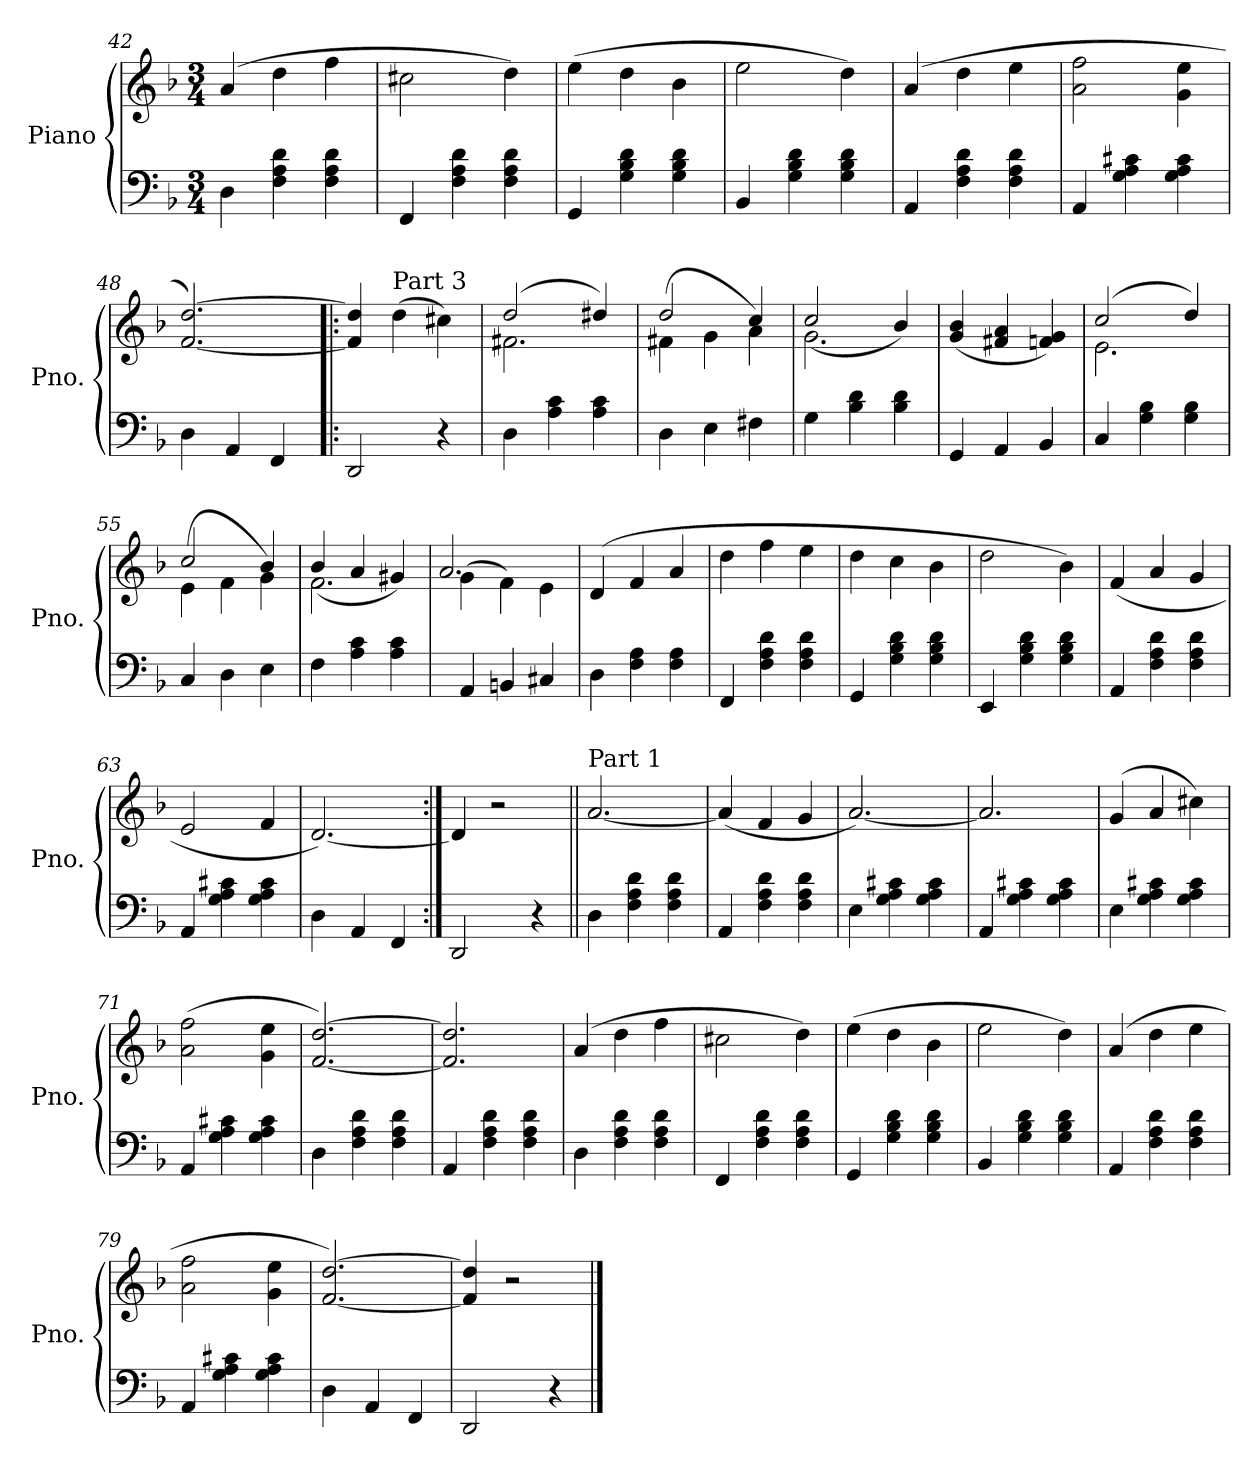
**kern	**kern
*part1	*part1
*staff2	*staff1
*I"Piano	*
*I'Pno.	*
*clefF4	*clefG2
*k[b-]	*k[b-]
*M3/4	*M3/4
=42	=42
4D\	(>4a/
4F\ 4A\ 4d\	4dd\
4F\ 4A\ 4d\	4ff\
=43	=43
4FF/	2cc#X\
4F\ 4A\ 4d\	.
4F\ 4A\ 4d\	4dd\)
=44	=44
4GG/	(>4ee\
4G\ 4B-\ 4d\	4dd\
4G\ 4B-\ 4d\	4b-\
=45	=45
4BB-/	2ee\
4G\ 4B-\ 4d\	.
4G\ 4B-\ 4d\	4dd\)
!!LO:LB:g=z
=46	=46
4AA/	(>4a/
4F\ 4A\ 4d\	4dd\
4F\ 4A\ 4d\	4ee\
=47	=47
4AA/	2a\ 2ff\
4G\ 4A\ 4c#X\	.
4G\ 4A\ 4c#\	4g\ 4ee\
=48	=48
4D\	[2.f/ [2.dd/)
4AA/	.
4FF/	.
=49!|:	=49!|:
2DD/	4f/] 4dd/]
!	!LO:TX:a:t=Part 3
.	(>4dd\
4r	4cc#X\)
=50	=50
*	*^
4D\	(>2dd/	2.f#X\
4A\ 4c\	.	.
4A\ 4c\	4dd#X/)	.
!!LO:LB:g=z	!!
=51	=51	=51
4D\	(<4f#X\	2dd/
4E\	4g\	.
4F#X\	4a\)	4cc/
=52	=52	=52
4G\	2.g\	(>2cc/
4B-\ 4d\	.	.
4B-\ 4d\	.	4b-/)
*	*v	*v
=53	=53
4GG/	(>4g/ 4b-/
4AA/	4f#X/ 4a/
4BB-/	4fn/ 4g/)
=54	=54
*	*^
4C/	(>2cc/	2.e\
4G\ 4B-\	.	.
4G\ 4B-\	4dd/)	.
=55	=55	=55
4C/	(<4e\	2cc/
4D\	4f\	.
4E\	4g\)	4b-/
!!LO:PB:g=z	!!
=56	=56	=56
4F\	2.f\	(>4b-/
4A\ 4c\	.	4a/
4A\ 4c\	.	4g#X/)
=57	=57	=57
4AA/	(<4g\	2.a/
4BBn/	4f\)	.
4C#X/	4e\	.
*	*v	*v
=58	=58
4D\	(>4d/
4F\ 4A\	4f/
4F\ 4A\	4a/
=59	=59
4FF/	4dd\
4F\ 4A\ 4d\	4ff\
4F\ 4A\ 4d\	4ee\
=60	=60
4GG/	4dd\
4G\ 4B-\ 4d\	4cc\
4G\ 4B-\ 4d\	4b-\
!!LO:LB:g=z
=61	=61
4EE/	2dd\
4G\ 4B-\ 4d\	.
4G\ 4B-\ 4d\	4b-\)
=62	=62
4AA/	(>4f/
4F\ 4A\ 4d\	4a/
4F\ 4A\ 4d\	4g/
=63	=63
4AA/	2e/
4G\ 4A\ 4c#X\	.
4G\ 4A\ 4c#\	4f/
=64	=64
4D\	[2.d/)
4AA/	.
4FF/	.
=65:|!	=65:|!
2DD/	4d/]
.	2r
4r	.
!!LO:LB:g=z
=66||	=66||
!	!LO:TX:a:t=Part 1
4D\	[2.a/
4F\ 4A\ 4d\	.
4F\ 4A\ 4d\	.
=67	=67
4AA/	(<4a/]
4F\ 4A\ 4d\	4f/
4F\ 4A\ 4d\	4g/
=68	=68
4E\	[2.a/)
4G\ 4A\ 4c#X\	.
4G\ 4A\ 4c#\	.
=69	=69
4AA/	2.a/]
4G\ 4A\ 4c#X\	.
4G\ 4A\ 4c#\	.
=70	=70
4E\	(<4g/
4G\ 4A\ 4c#X\	4a/
4G\ 4A\ 4c#\	4cc#X\)
!!LO:LB:g=z
=71	=71
4AA/	(>2a\ 2ff\
4G\ 4A\ 4c#X\	.
4G\ 4A\ 4c#\	4g\ 4ee\
=72	=72
4D\	[2.f/ [2.dd/)
4F\ 4A\ 4d\	.
4F\ 4A\ 4d\	.
=73	=73
4AA/	2.f/] 2.dd/]
4F\ 4A\ 4d\	.
4F\ 4A\ 4d\	.
=74	=74
4D\	(>4a/
4F\ 4A\ 4d\	4dd\
4F\ 4A\ 4d\	4ff\
=75	=75
4FF/	2cc#X\
4F\ 4A\ 4d\	.
4F\ 4A\ 4d\	4dd\)
!!LO:LB:g=z
=76	=76
4GG/	(>4ee\
4G\ 4B-\ 4d\	4dd\
4G\ 4B-\ 4d\	4b-\
=77	=77
4BB-/	2ee\
4G\ 4B-\ 4d\	.
4G\ 4B-\ 4d\	4dd\)
=78	=78
4AA/	(>4a/
4F\ 4A\ 4d\	4dd\
4F\ 4A\ 4d\	4ee\
=79	=79
4AA/	2a\ 2ff\
4G\ 4A\ 4c#X\	.
4G\ 4A\ 4c#\	4g\ 4ee\
=80	=80
4D\	[2.f/ [2.dd/)
4AA/	.
4FF/	.
!!LO:LB:g=z
=81	=81
2DD/	4f/] 4dd/]
.	2r
4r	.
==	==
*-	*-
